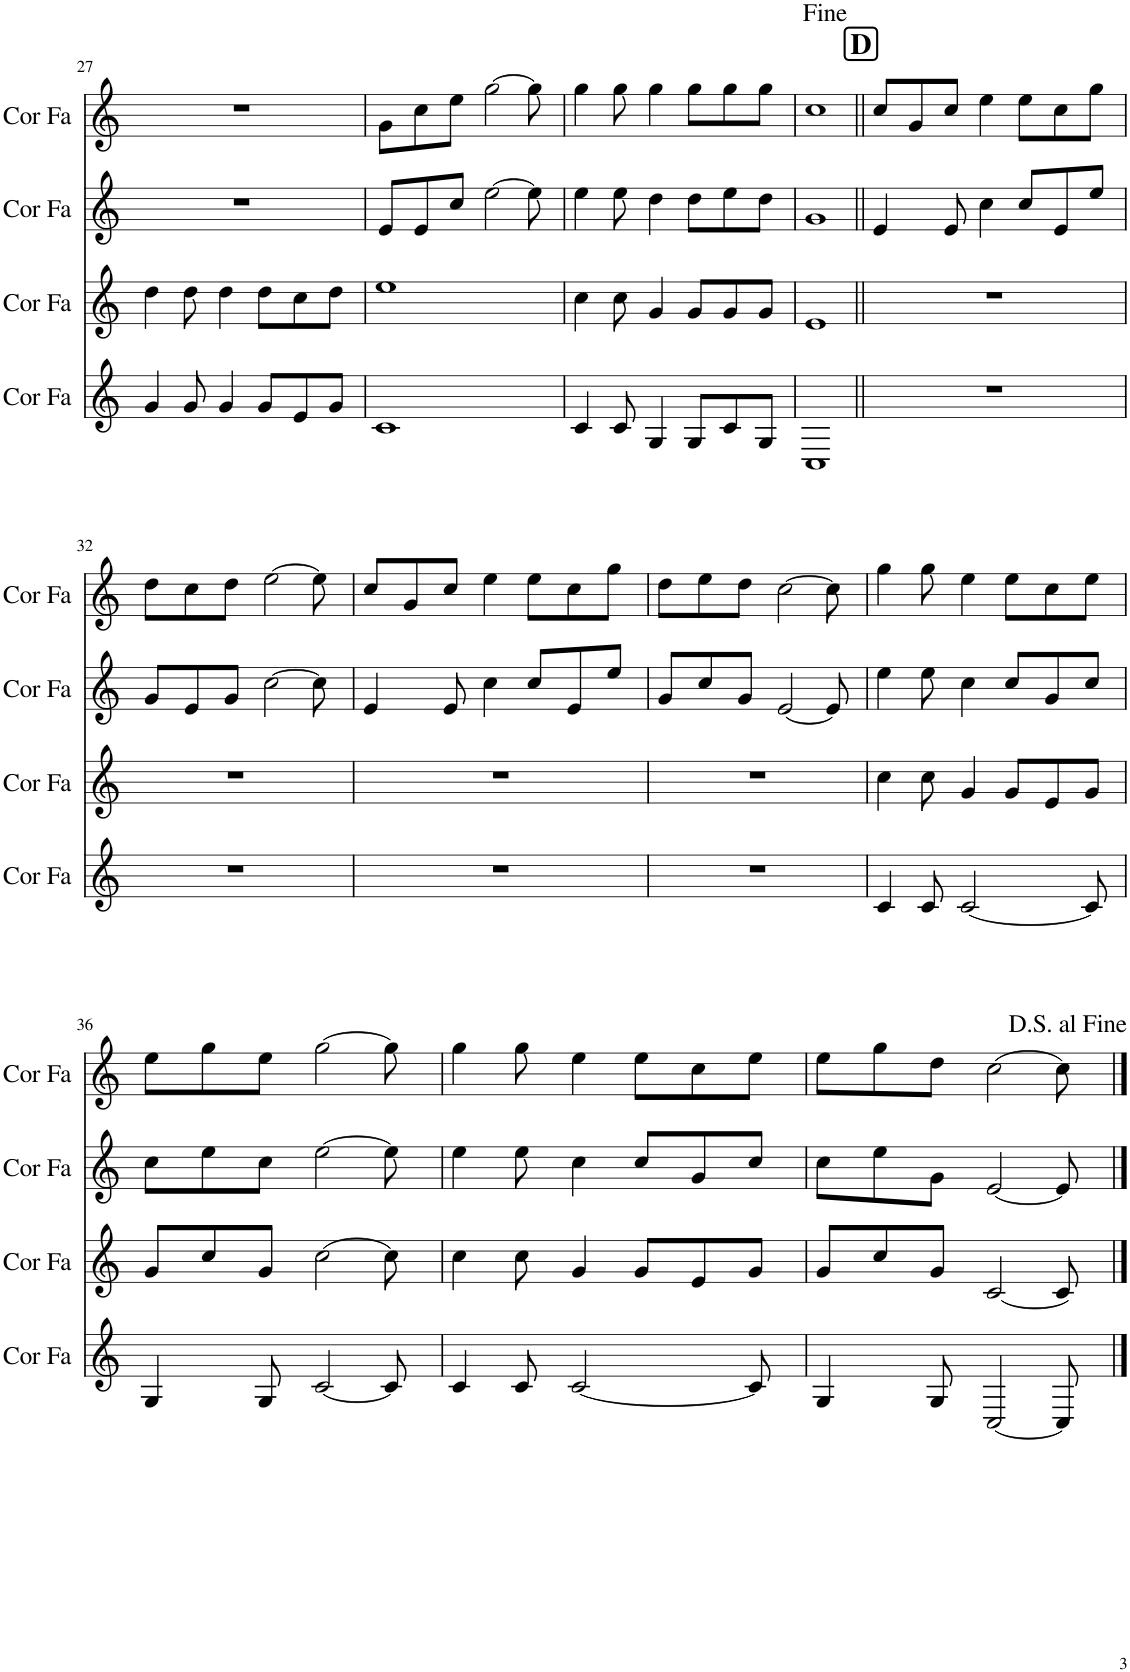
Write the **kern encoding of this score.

**kern	**kern	**kern	**kern
*part4	*part3	*part2	*part1
*staff4	*staff3	*staff2	*staff1
*I"Cor en Fa	*I"Cor en Fa	*I"Cor en Fa	*I"Cor en Fa
*I'Cor Fa	*I'Cor Fa	*I'Cor Fa	*I'Cor Fa
!!LO:PB:g=z
*clefG2	*clefG2	*clefG2	*clefG2
*Trd4c7	*Trd4c7	*Trd4c7	*Trd4c7
*k[]	*k[]	*k[]	*k[]
*M4/4	*M4/4	*M4/4	*M4/4
=27	=27	=27	=27
4g/	4dd\	1r	1r
8g/	8dd\	.	.
4g/	4dd\	.	.
8g/L	8dd\L	.	.
8e/	8cc\	.	.
8g/J	8dd\J	.	.
=28	=28	=28	=28
1c	1ee	8e/L	8g\L
.	.	8e/	8cc\
.	.	8cc/J	8ee\J
.	.	[2ee\	[2gg\
.	.	8ee\]	8gg\]
=29	=29	=29	=29
4c/	4cc\	4ee\	4gg\
8c/	8cc\	8ee\	8gg\
4G/	4g/	4dd\	4gg\
8G/L	8g/L	8dd\L	8gg\L
8c/	8g/	8ee\	8gg\
8G/J	8g/J	8dd\J	8gg\J
=30	=30	=30	=30
1C	1e	1g	1cc
!!LO:REH:place=s1:a:B:cj:fs=14:t=D
=31||	=31||	=31||	=31||
1r	1r	4e/	8cc/L
.	.	.	8g/
.	.	8e/	8cc/J
.	.	4cc\	4ee\
.	.	8cc/L	8ee\L
.	.	8e/	8cc\
.	.	8ee/J	8gg\J
!!LO:LB:g=z
=32	=32	=32	=32
1r	1r	8g/L	8dd\L
.	.	8e/	8cc\
.	.	8g/J	8dd\J
.	.	[2cc\	[2ee\
.	.	8cc\]	8ee\]
=33	=33	=33	=33
1r	1r	4e/	8cc/L
.	.	.	8g/
.	.	8e/	8cc/J
.	.	4cc\	4ee\
.	.	8cc/L	8ee\L
.	.	8e/	8cc\
.	.	8ee/J	8gg\J
=34	=34	=34	=34
1r	1r	8g/L	8dd\L
.	.	8cc/	8ee\
.	.	8g/J	8dd\J
.	.	[2e/	[2cc\
.	.	8e/]	8cc\]
=35	=35	=35	=35
4c/	4cc\	4ee\	4gg\
8c/	8cc\	8ee\	8gg\
[2c/	4g/	4cc\	4ee\
.	8g/L	8cc/L	8ee\L
.	8e/	8g/	8cc\
8c/]	8g/J	8cc/J	8ee\J
!!LO:LB:g=z
=36	=36	=36	=36
4G/	8g/L	8cc\L	8ee\L
.	8cc/	8ee\	8gg\
8G/	8g/J	8cc\J	8ee\J
[2c/	[2cc\	[2ee\	[2gg\
8c/]	8cc\]	8ee\]	8gg\]
=37	=37	=37	=37
4c/	4cc\	4ee\	4gg\
8c/	8cc\	8ee\	8gg\
[2c/	4g/	4cc\	4ee\
.	8g/L	8cc/L	8ee\L
.	8e/	8g/	8cc\
8c/]	8g/J	8cc/J	8ee\J
=38	=38	=38	=38
4G/	8g/L	8cc\L	8ee\L
.	8cc/	8ee\	8gg\
8G/	8g/J	8g\J	8dd\J
[2C/	[2c/	[2e/	[2cc\
8C/]	8c/]	8e/]	8cc\]
==	==	==	==
*-	*-	*-	*-
